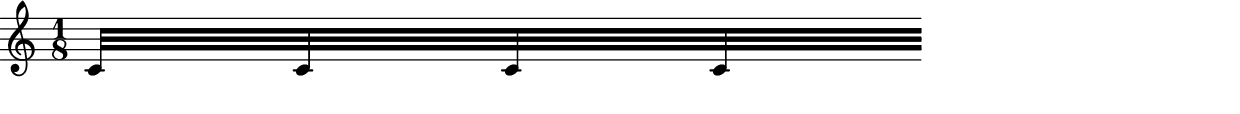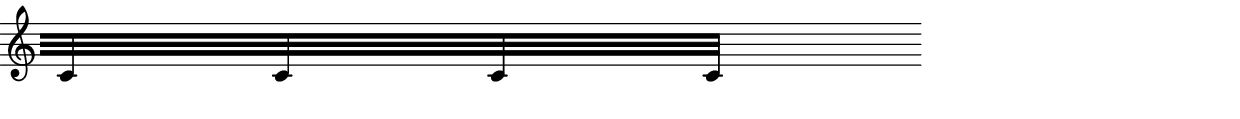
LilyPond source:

%% Generated by lilypond-book.py
%% Options: [exampleindent=10.16\mm,indent=0\mm,line-width=160\mm]
\include "lilypond-book-preamble.ly"


% ****************************************************************
% Start cut-&-pastable-section
% ****************************************************************



\paper {
  indent = 0\mm
  line-width = 160\mm
  % offset the left padding, also add 1mm as lilypond creates cropped
  % images with a little space on the right
  line-width = #(- line-width (* mm  3.000000) (* mm 1))
}

\layout {
  
}





% ****************************************************************
% ly snippet:
% ****************************************************************
\sourcefilename "/home/karlin/lilypond-git/input/regression/beam-break-no-bar.ly"
\sourcefileline 0
\header
{
  texidoc = "Broken beams have sane endings even if grobs
  are not present at the broken end. "
  
}

\version "2.17.6"

\new Staff \with {
   \remove "Bar_engraver"
   \override Beam.breakable = ##t
} {
   \time 1/8
   c'32 [
   c'32
   c'32
   c'32
   \break
   c'32
   c'32
   c'32
   c'32 ]
}






% ****************************************************************
% end ly snippet
% ****************************************************************
